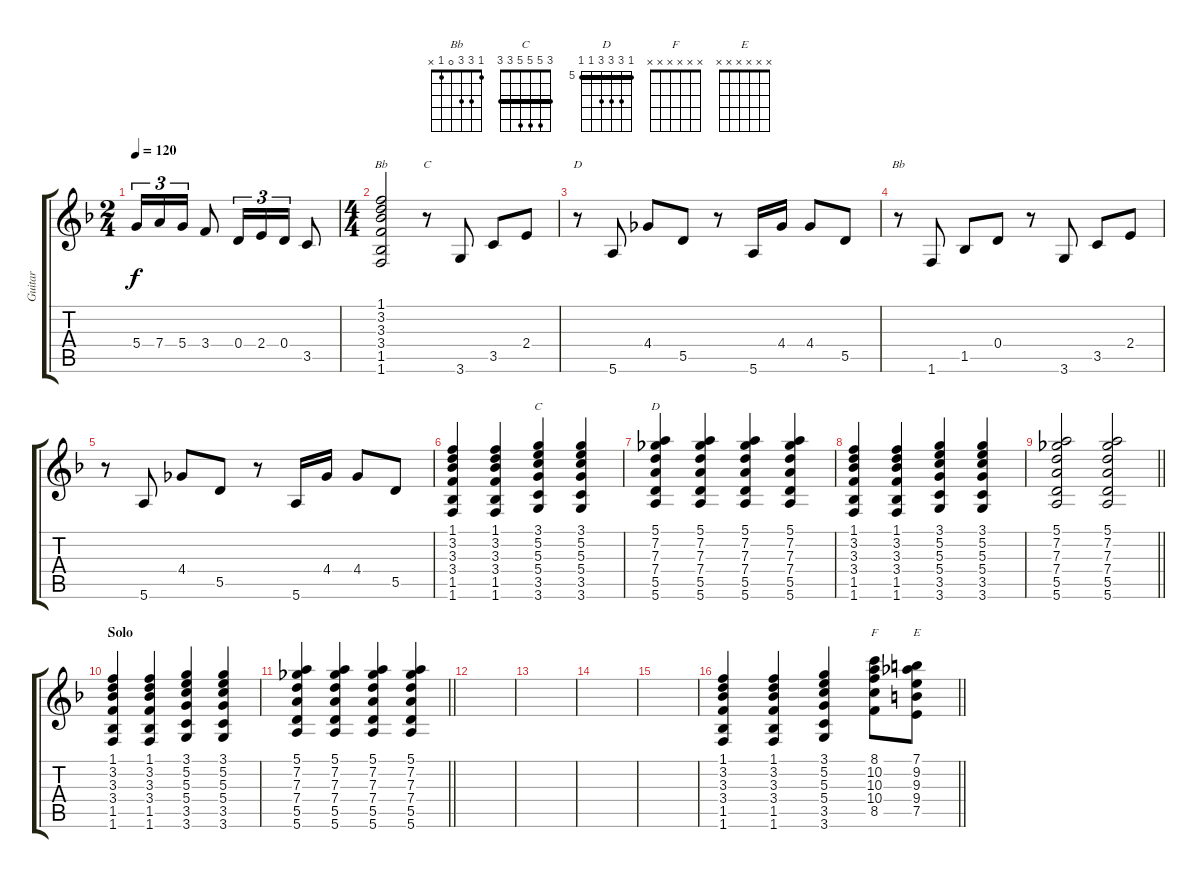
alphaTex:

\track ("Guitar" "Guitar") {instrument overdrivenguitar}
\staff {score tabs}
\tuning (E4 B3 G3 D3 A2 E2) {hide}
\chord ("Bb" 1 3 3 3 1 1) {barre 1}
\chord ("C" 0 1 0 2 3 x)
\chord ("D" 2 3 2 0 x x) {barre 2}
\chord ("Bb" 1 3 3 0 1 x)
\chord ("C" 3 5 5 5 3 3) {barre 3}
\chord ("D" 5 7 7 7 5 5) {firstfret 5 barre 5}
\chord ("F" x x x x x x)
\chord ("E" x x x x x x)
\ts (2 4)
\tempo 120
\clef g2
\ks f
5.4.16{tu (3 2) dy f} 7.4.16{tu (3 2)} 5.4.16{tu (3 2)} 3.4.8 0.4.16{tu (3 2)} 2.4.16{tu (3 2)} 0.4.16{tu (3 2)} 3.5.8 |
\ts (4 4)
(1.1 3.2 3.3 3.4 1.5 1.6).2{ch "Bb"} r.8{ch "C"} 3.6.8 3.5.8 2.4.8 |
r.8{ch "D"} 5.6.8 4.4.8 5.5.8 r.8 5.6.16 4.4.16 4.4.8 5.5.8 |
r.8{ch "Bb"} 1.6.8 1.5.8 0.4.8 r.8 3.6.8 3.5.8 2.4.8 |
r.8 5.6.8 4.4.8 5.5.8 r.8 5.6.16 4.4.16 4.4.8 5.5.8 |
(1.1 3.2 3.3 3.4 1.5 1.6).4 (1.1 3.2 3.3 3.4 1.5 1.6).4 (3.1 5.2 5.3 5.4 3.5 3.6).4{ch "C"} (3.1 5.2 5.3 5.4 3.5 3.6).4 |
(5.1 7.2 7.3 7.4 5.5 5.6).4{ch "D"} (5.1 7.2 7.3 7.4 5.5 5.6).4 (5.1 7.2 7.3 7.4 5.5 5.6).4 (5.1 7.2 7.3 7.4 5.5 5.6).4 |
(1.1 3.2 3.3 3.4 1.5 1.6).4 (1.1 3.2 3.3 3.4 1.5 1.6).4 (3.1 5.2 5.3 5.4 3.5 3.6).4 (3.1 5.2 5.3 5.4 3.5 3.6).4 |
\barLineRight lightlight
(5.1 7.2 7.3 7.4 5.5 5.6).2 (5.1 7.2 7.3 7.4 5.5 5.6).2 |
\section ("" "Solo")
(1.1 3.2 3.3 3.4 1.5 1.6).4 (1.1 3.2 3.3 3.4 1.5 1.6).4 (3.1 5.2 5.3 5.4 3.5 3.6).4 (3.1 5.2 5.3 5.4 3.5 3.6).4 |
\barLineRight lightlight
(5.1 7.2 7.3 7.4 5.5 5.6).4 (5.1 7.2 7.3 7.4 5.5 5.6).4 (5.1 7.2 7.3 7.4 5.5 5.6).4 (5.1 7.2 7.3 7.4 5.5 5.6).4 |
|
|
|
|
\barLineRight lightlight
(1.1 3.2 3.3 3.4 1.5 1.6).4 (1.1 3.2 3.3 3.4 1.5 1.6).4 (3.1 5.2 5.3 5.4 3.5 3.6).4 (8.1 10.2 10.3 10.4 8.5).8{ch "F"} (7.1 9.2 9.3 9.4 7.5).8{ch "E"}
